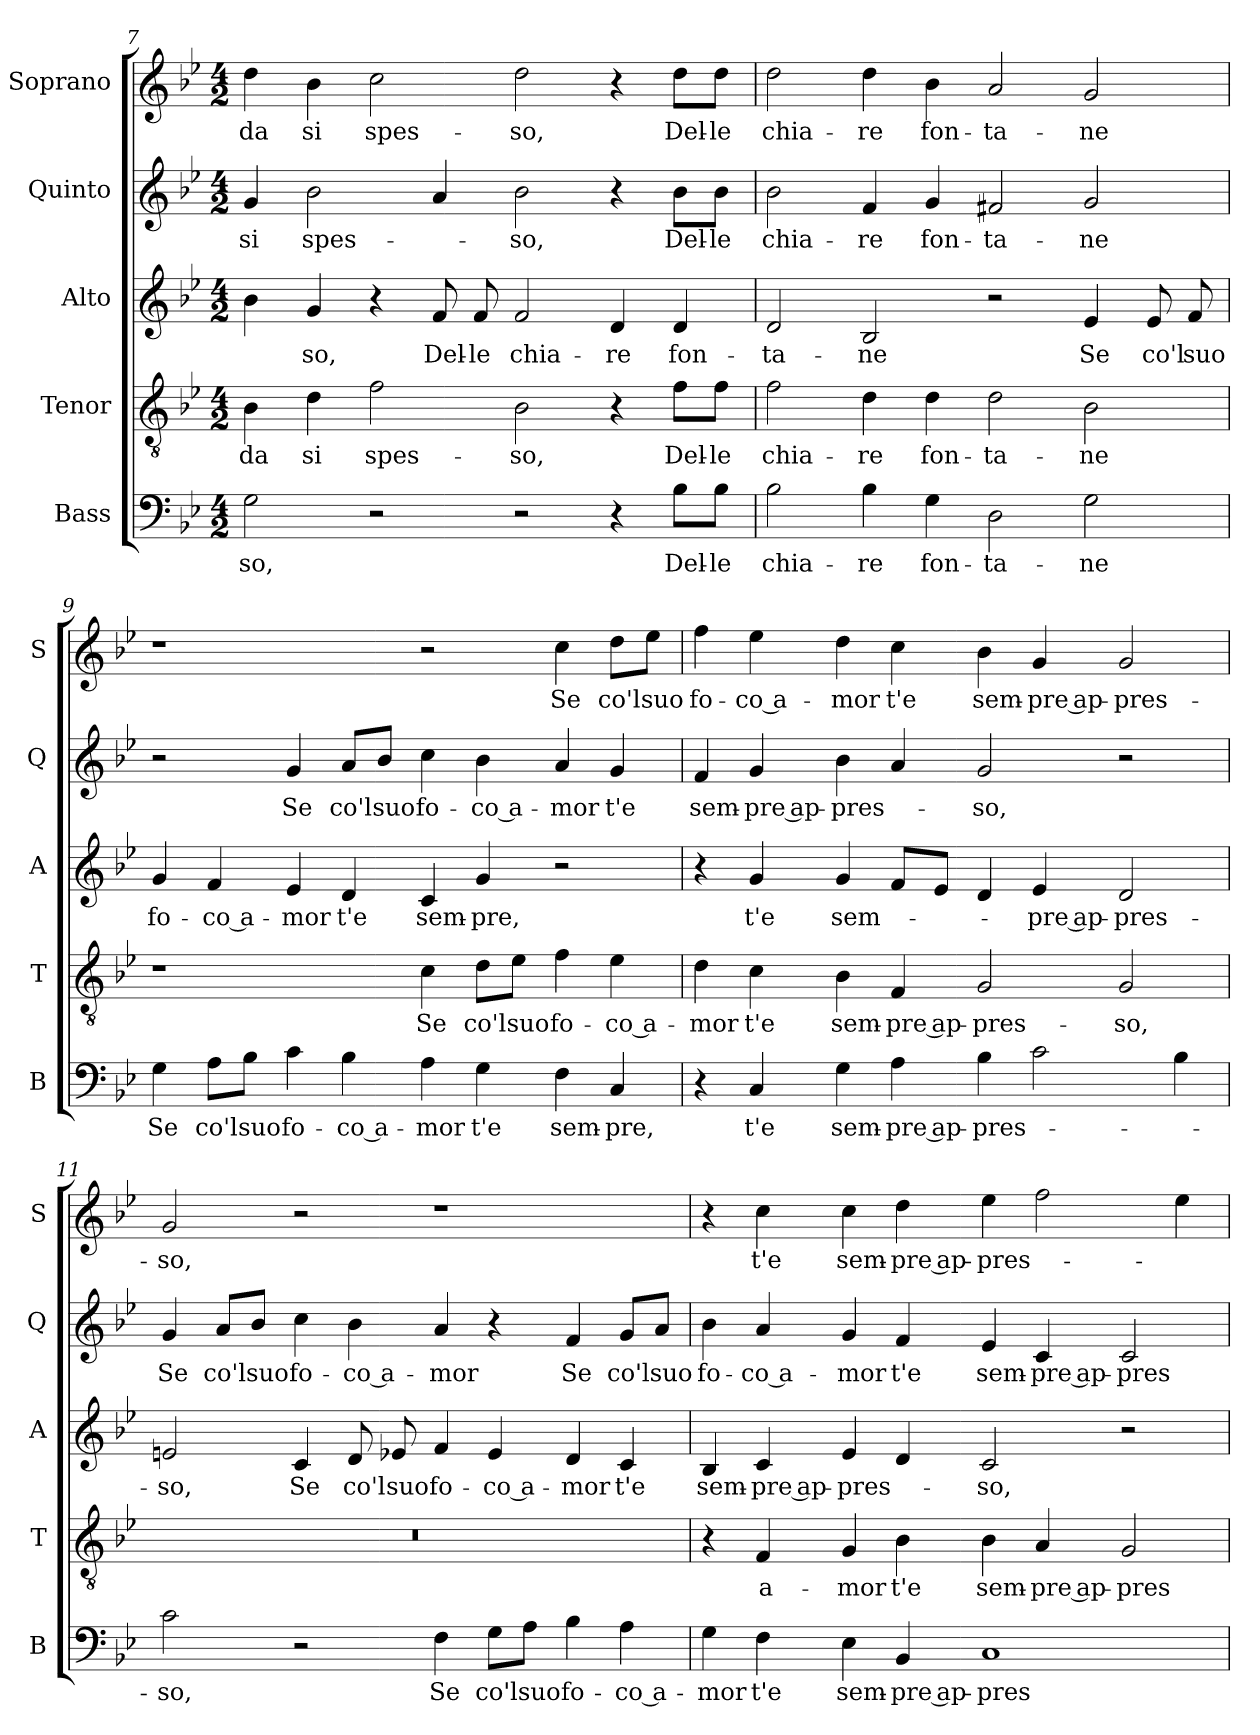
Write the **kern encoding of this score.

**kern	**text	**kern	**text	**kern	**text	**kern	**text	**kern	**text
*part5	*part5	*part4	*part4	*part3	*part3	*part2	*part2	*part1	*part1
*staff5	*staff5	*staff4	*staff4	*staff3	*staff3	*staff2	*staff2	*staff1	*staff1
*I"Bass	*	*I"Tenor	*	*I"Alto	*	*I"Quinto	*	*I"Soprano	*
*I'B	*	*I'T	*	*I'A	*	*I'Q	*	*I'S	*
*clefF4	*	*clefGv2	*	*clefG2	*	*clefG2	*	*clefG2	*
*k[b-e-]	*	*k[b-e-]	*	*k[b-e-]	*	*k[b-e-]	*	*k[b-e-]	*
*B-:	*	*B-:	*	*B-:	*	*B-:	*	*B-:	*
*M4/2	*	*M4/2	*	*M4/2	*	*M4/2	*	*M4/2	*
=7	=7	=7	=7	=7	=7	=7	=7	=7	=7
!	!LO:LY:b	!	!LO:LY:b	!	!	!	!LO:LY:b	!	!LO:LY:b
2G\	-so,	4B-\	-da	4b-\	.	4g/	si	4dd\	-da
!	!	!	!LO:LY:b	!	!LO:LY:b	!	!LO:LY:b	!	!LO:LY:b
.	.	4d\	si	4g/	-so,	2b-\	spes-	4b-\	si
!	!	!	!LO:LY:b	!	!	!	!	!	!LO:LY:b
2r	.	2f\	spes-	4r	.	.	.	2cc\	spes-
!	!	!	!	!	!LO:LY:b	!	!	!	!
.	.	.	.	8f/	Del-	4a/	.	.	.
!	!	!	!	!	!LO:LY:b	!	!	!	!
.	.	.	.	8f/	-le	.	.	.	.
!	!	!	!LO:LY:b	!	!LO:LY:b	!	!LO:LY:b	!	!LO:LY:b
2r	.	2B-\	-so,	2f/	chia-	2b-\	-so,	2dd\	-so,
!	!	!	!	!	!LO:LY:b	!	!	!	!
4r	.	4r	.	4d/	-re	4r	.	4r	.
!	!LO:LY:b	!	!LO:LY:b	!	!LO:LY:b	!	!LO:LY:b	!	!LO:LY:b
8B-\L	Del-	8f\L	Del-	4d/	fon-	8b-\L	Del-	8dd\L	Del-
!	!LO:LY:b	!	!LO:LY:b	!	!	!	!LO:LY:b	!	!LO:LY:b
8B-\J	-le	8f\J	-le	.	.	8b-\J	-le	8dd\J	-le
!!LO:PB:g=z
=8	=8	=8	=8	=8	=8	=8	=8	=8	=8
!	!LO:LY:b	!	!LO:LY:b	!	!LO:LY:b	!	!LO:LY:b	!	!LO:LY:b
2B-\	chia-	2f\	chia-	2d/	-ta-	2b-\	chia-	2dd\	chia-
!	!LO:LY:b	!	!LO:LY:b	!	!LO:LY:b	!	!LO:LY:b	!	!LO:LY:b
4B-\	-re	4d\	-re	2B-/	-ne	4f/	-re	4dd\	-re
!	!LO:LY:b	!	!LO:LY:b	!	!	!	!LO:LY:b	!	!LO:LY:b
4G\	fon-	4d\	fon-	.	.	4g/	fon-	4b-\	fon-
!	!LO:LY:b	!	!LO:LY:b	!	!	!	!LO:LY:b	!	!LO:LY:b
2D\	-ta-	2d\	-ta-	2r	.	2f#X/	-ta-	2a/	-ta-
!	!LO:LY:b	!	!LO:LY:b	!	!LO:LY:b	!	!LO:LY:b	!	!LO:LY:b
2G\	-ne	2B-\	-ne	4e-/	Se	2g/	-ne	2g/	-ne
!	!	!	!	!	!LO:LY:b	!	!	!	!
.	.	.	.	8e-/	co'l	.	.	.	.
!	!	!	!	!	!LO:LY:b	!	!	!	!
.	.	.	.	8f/	suo	.	.	.	.
=9	=9	=9	=9	=9	=9	=9	=9	=9	=9
!	!LO:LY:b	!	!	!	!LO:LY:b	!	!	!	!
4G\	Se	1r	.	4g/	fo-	2r	.	1r	.
!	!LO:LY:b	!	!	!	!LO:LY:b	!	!	!	!
8A\L	co'l	.	.	4f/	-co a-	.	.	.	.
!	!LO:LY:b	!	!	!	!	!	!	!	!
8B-\J	suo	.	.	.	.	.	.	.	.
!	!LO:LY:b	!	!	!	!LO:LY:b	!	!LO:LY:b	!	!
4c\	fo-	.	.	4e-/	-mor	4g/	Se	.	.
!	!LO:LY:b	!	!	!	!LO:LY:b	!	!LO:LY:b	!	!
4B-\	-co a-	.	.	4d/	t'e	8a/L	co'l	.	.
!	!	!	!	!	!	!	!LO:LY:b	!	!
.	.	.	.	.	.	8b-/J	suo	.	.
!	!LO:LY:b	!	!LO:LY:b	!	!LO:LY:b	!	!LO:LY:b	!	!
4A\	-mor	4c\	Se	4c/	sem-	4cc\	fo-	2r	.
!	!LO:LY:b	!	!LO:LY:b	!	!LO:LY:b	!	!LO:LY:b	!	!
4G\	t'e	8d\L	co'l	4g/	-pre,	4b-\	-co a-	.	.
!	!	!	!LO:LY:b	!	!	!	!	!	!
.	.	8e-\J	suo	.	.	.	.	.	.
!	!LO:LY:b	!	!LO:LY:b	!	!	!	!LO:LY:b	!	!LO:LY:b
4F\	sem-	4f\	fo-	2r	.	4a/	-mor	4cc\	Se
!	!LO:LY:b	!	!LO:LY:b	!	!	!	!LO:LY:b	!	!LO:LY:b
4C/	-pre,	4e-\	-co a-	.	.	4g/	t'e	8dd\L	co'l
!	!	!	!	!	!	!	!	!	!LO:LY:b
.	.	.	.	.	.	.	.	8ee-\J	suo
!!LO:LB:g=z
=10	=10	=10	=10	=10	=10	=10	=10	=10	=10
!	!	!	!LO:LY:b	!	!	!	!LO:LY:b	!	!LO:LY:b
4r	.	4d\	-mor	4r	.	4f/	sem-	4ff\	fo-
!	!LO:LY:b	!	!LO:LY:b	!	!LO:LY:b	!	!LO:LY:b	!	!LO:LY:b
4C/	t'e	4c\	t'e	4g/	t'e	4g/	-pre ap-	4ee-\	-co a-
!	!LO:LY:b	!	!LO:LY:b	!	!LO:LY:b	!	!LO:LY:b	!	!LO:LY:b
4G\	sem-	4B-\	sem-	4g/	sem-	4b-\	-pres-	4dd\	-mor
!	!LO:LY:b	!	!LO:LY:b	!	!	!	!	!	!LO:LY:b
4A\	-pre ap-	4F/	-pre ap-	8f/L	.	4a/	.	4cc\	t'e
.	.	.	.	8e-/J	.	.	.	.	.
!	!LO:LY:b	!	!LO:LY:b	!	!	!	!LO:LY:b	!	!LO:LY:b
4B-\	-pres-	2G/	-pres-	4d/	.	2g/	-so,	4b-\	sem-
!	!	!	!	!	!LO:LY:b	!	!	!	!LO:LY:b
2c\	.	.	.	4e-/	-pre ap-	.	.	4g/	-pre ap-
!	!	!	!LO:LY:b	!	!LO:LY:b	!	!	!	!LO:LY:b
.	.	2G/	-so,	2d/	-pres-	2r	.	2g/	-pres-
4B-\	.	.	.	.	.	.	.	.	.
=11	=11	=11	=11	=11	=11	=11	=11	=11	=11
!	!LO:LY:b	!	!	!	!LO:LY:b	!	!LO:LY:b	!	!LO:LY:b
2c\	-so,	0r	.	2en/	-so,	4g/	Se	2g/	-so,
!	!	!	!	!	!	!	!LO:LY:b	!	!
.	.	.	.	.	.	8a/L	co'l	.	.
!	!	!	!	!	!	!	!LO:LY:b	!	!
.	.	.	.	.	.	8b-/J	suo	.	.
!	!	!	!	!	!LO:LY:b	!	!LO:LY:b	!	!
2r	.	.	.	4c/	Se	4cc\	fo-	2r	.
!	!	!	!	!	!LO:LY:b	!	!LO:LY:b	!	!
.	.	.	.	8d/	co'l	4b-\	-co a-	.	.
!	!	!	!	!	!LO:LY:b	!	!	!	!
.	.	.	.	8e-X/	suo	.	.	.	.
!	!LO:LY:b	!	!	!	!LO:LY:b	!	!LO:LY:b	!	!
4F\	Se	.	.	4f/	fo-	4a/	-mor	1r	.
!	!LO:LY:b	!	!	!	!LO:LY:b	!	!	!	!
8G\L	co'l	.	.	4e-/	-co a-	4r	.	.	.
!	!LO:LY:b	!	!	!	!	!	!	!	!
8A\J	suo	.	.	.	.	.	.	.	.
!	!LO:LY:b	!	!	!	!LO:LY:b	!	!LO:LY:b	!	!
4B-\	fo-	.	.	4d/	-mor	4f/	Se	.	.
!	!LO:LY:b	!	!	!	!LO:LY:b	!	!LO:LY:b	!	!
4A\	-co a-	.	.	4c/	t'e	8g/L	co'l	.	.
!	!	!	!	!	!	!	!LO:LY:b	!	!
.	.	.	.	.	.	8a/J	suo	.	.
!!LO:LB:g=z
=12	=12	=12	=12	=12	=12	=12	=12	=12	=12
!	!LO:LY:b	!	!	!	!LO:LY:b	!	!LO:LY:b	!	!
4G\	-mor	4r	.	4B-/	sem-	4b-\	fo-	4r	.
!	!LO:LY:b	!	!LO:LY:b	!	!LO:LY:b	!	!LO:LY:b	!	!LO:LY:b
4F\	t'e	4F/	a-	4c/	-pre ap-	4a/	-co a-	4cc\	t'e
!	!LO:LY:b	!	!LO:LY:b	!	!LO:LY:b	!	!LO:LY:b	!	!LO:LY:b
4E-\	sem-	4G/	-mor	4e-/	-pres-	4g/	-mor	4cc\	sem-
!	!LO:LY:b	!	!LO:LY:b	!	!	!	!LO:LY:b	!	!LO:LY:b
4BB-/	-pre ap-	4B-\	t'e	4d/	.	4f/	t'e	4dd\	-pre ap-
!	!LO:LY:b	!	!LO:LY:b	!	!LO:LY:b	!	!LO:LY:b	!	!LO:LY:b
1C	-pres-	4B-\	sem-	2c/	-so,	4e-/	sem-	4ee-\	-pres-
!	!	!	!LO:LY:b	!	!	!	!LO:LY:b	!	!
.	.	4A/	-pre ap-	.	.	4c/	-pre ap-	2ff\	.
!	!	!	!LO:LY:b	!	!	!	!LO:LY:b	!	!
.	.	2G/	-pres-	2r	.	2c/	-pres-	.	.
.	.	.	.	.	.	.	.	4ee-\	.
=	=	=	=	=	=	=	=	=	=
*-	*-	*-	*-	*-	*-	*-	*-	*-	*-
